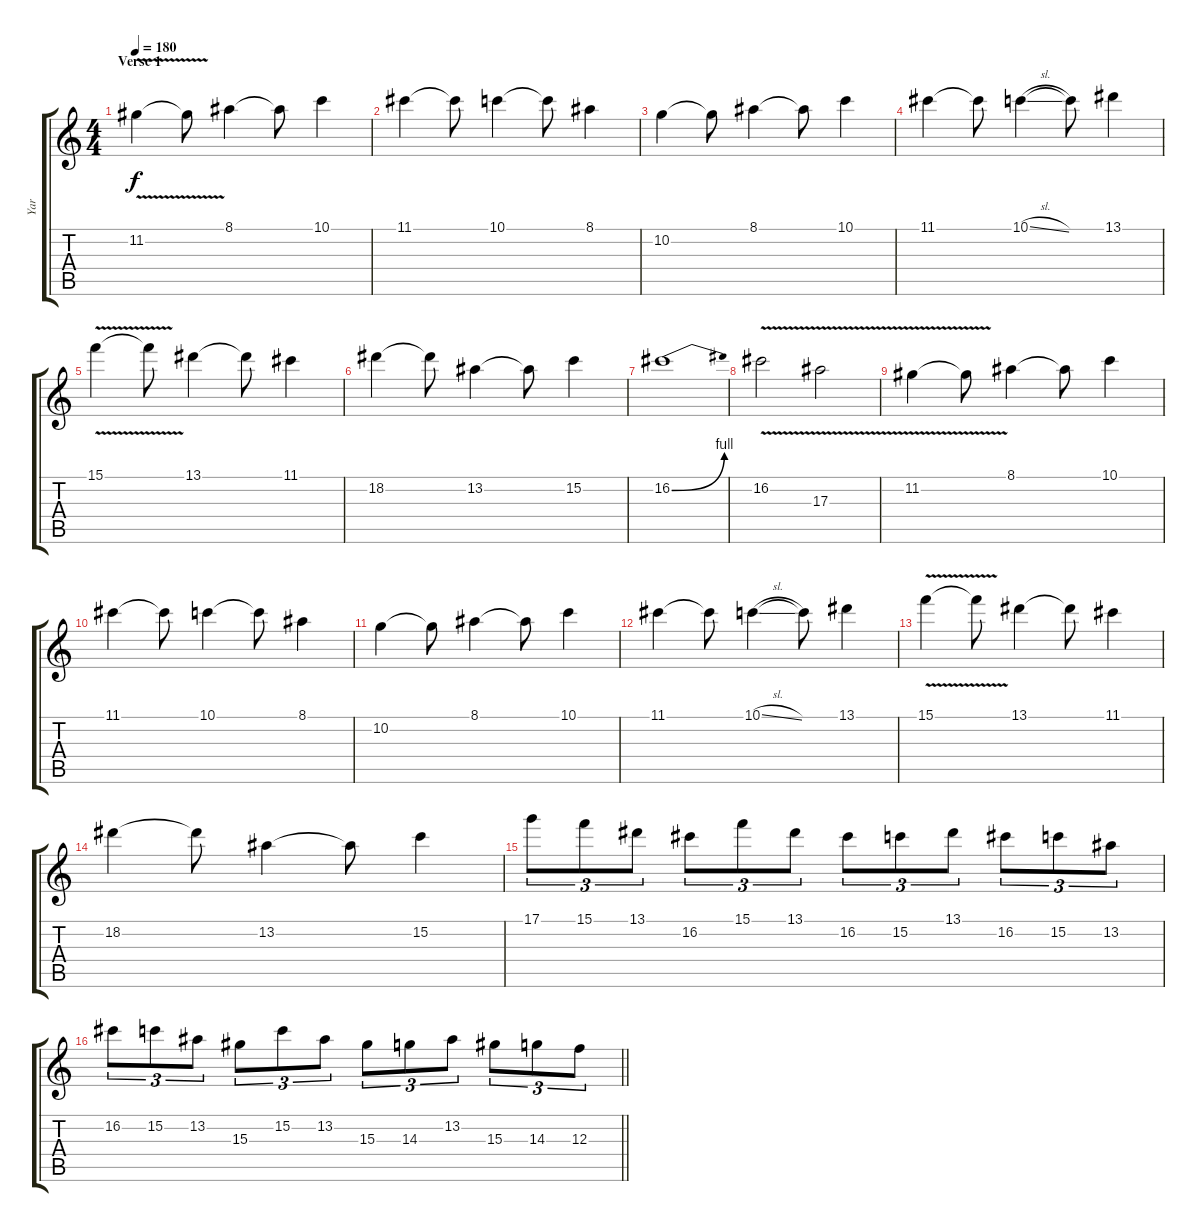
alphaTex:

\track ("Yar" "Yar") {instrument distortionguitar}
\staff {score tabs}
\tuning (D4 A3 F3 C3 G2 C2) {hide}
\ts (4 4)
\section ("" "Verse 1")
\tempo 180
\clef g2
\ks c
11.2{v}.4{dy f} 11.2{t}.8 8.1.4 8.1{t}.8 10.1.4 |
11.1.4 11.1{t}.8 10.1.4 10.1{t}.8 8.1.4 |
10.2.4 10.2{t}.8 8.1.4 8.1{t}.8 10.1.4 |
11.1.4 11.1{t}.8 10.1{sl}.4 10.1{t}.8 13.1.4 |
15.1{v}.4 15.1{t}.8 13.1.4 13.1{t}.8 11.1.4 |
18.2.4 18.2{t}.8 13.2.4 13.2{t}.8 15.2.4 |
16.2{be (bend 0 0 60 4)}.1 |
16.2{v}.2 17.3{v}.2 |
11.2{v}.4 11.2{t}.8 8.1.4 8.1{t}.8 10.1.4 |
11.1.4 11.1{t}.8 10.1.4 10.1{t}.8 8.1.4 |
10.2.4 10.2{t}.8 8.1.4 8.1{t}.8 10.1.4 |
11.1.4 11.1{t}.8 10.1{sl}.4 10.1{t}.8 13.1.4 |
15.1{v}.4 15.1{t}.8 13.1.4 13.1{t}.8 11.1.4 |
18.2.4 18.2{t}.8 13.2.4 13.2{t}.8 15.2.4 |
17.1.8{tu (3 2)} 15.1.8{tu (3 2)} 13.1.8{tu (3 2)} 16.2.8{tu (3 2)} 15.1.8{tu (3 2)} 13.1.8{tu (3 2)} 16.2.8{tu (3 2)} 15.2.8{tu (3 2)} 13.1.8{tu (3 2)} 16.2.8{tu (3 2)} 15.2.8{tu (3 2)} 13.2.8{tu (3 2)} |
\barLineRight lightlight
16.2.8{tu (3 2)} 15.2.8{tu (3 2)} 13.2.8{tu (3 2)} 15.3.8{tu (3 2)} 15.2.8{tu (3 2)} 13.2.8{tu (3 2)} 15.3.8{tu (3 2)} 14.3.8{tu (3 2)} 13.2.8{tu (3 2)} 15.3.8{tu (3 2)} 14.3.8{tu (3 2)} 12.3.8{tu (3 2)}
